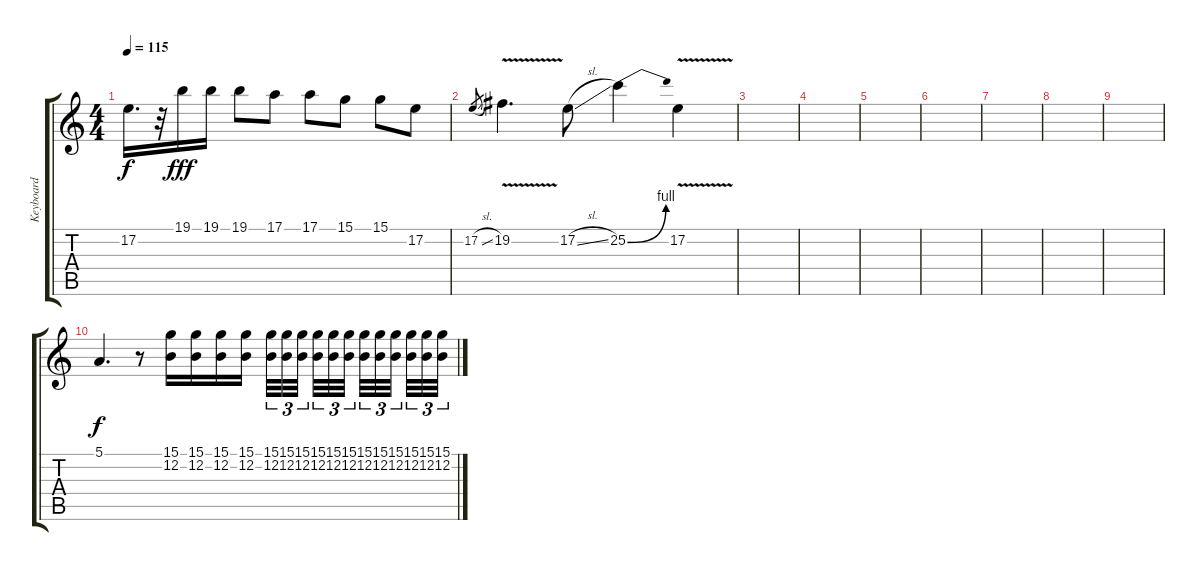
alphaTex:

\track ("Keyboard" "Keyboard") {instrument recorder}
\staff {score tabs}
\tuning (E4 B3 G3 D3 A2 E2) {hide}
\ts (4 4)
\tempo 115
\clef g2
\ks c
17.2{t}.16{d dy f} r.32 19.1.16{dy fff} 19.1.16 19.1.8 17.1.8 17.1.8 15.1.8 15.1.8 17.2.8 |
17.2{sl}.8{gr} 19.2{v}.4{d} 17.2{sl}.8 25.2{be (bend 0 0 60 4)}.4 17.2{v}.4 |
|
|
|
|
|
|
|
5.1.4{d dy f volume 12} r.8 (15.1 12.2).16 (15.1 12.2).16 (15.1 12.2).16 (15.1 12.2).16 (15.1 12.2).32{tu (3 2)} (15.1 12.2).32{tu (3 2)} (15.1 12.2).32{tu (3 2) beam splitsecondary} (15.1 12.2).32{tu (3 2)} (15.1 12.2).32{tu (3 2)} (15.1 12.2).32{tu (3 2) beam splitsecondary} (15.1 12.2).32{tu (3 2)} (15.1 12.2).32{tu (3 2)} (15.1 12.2).32{tu (3 2) beam splitsecondary} (15.1 12.2).32{tu (3 2)} (15.1 12.2).32{tu (3 2)} (15.1 12.2).32{tu (3 2)}
